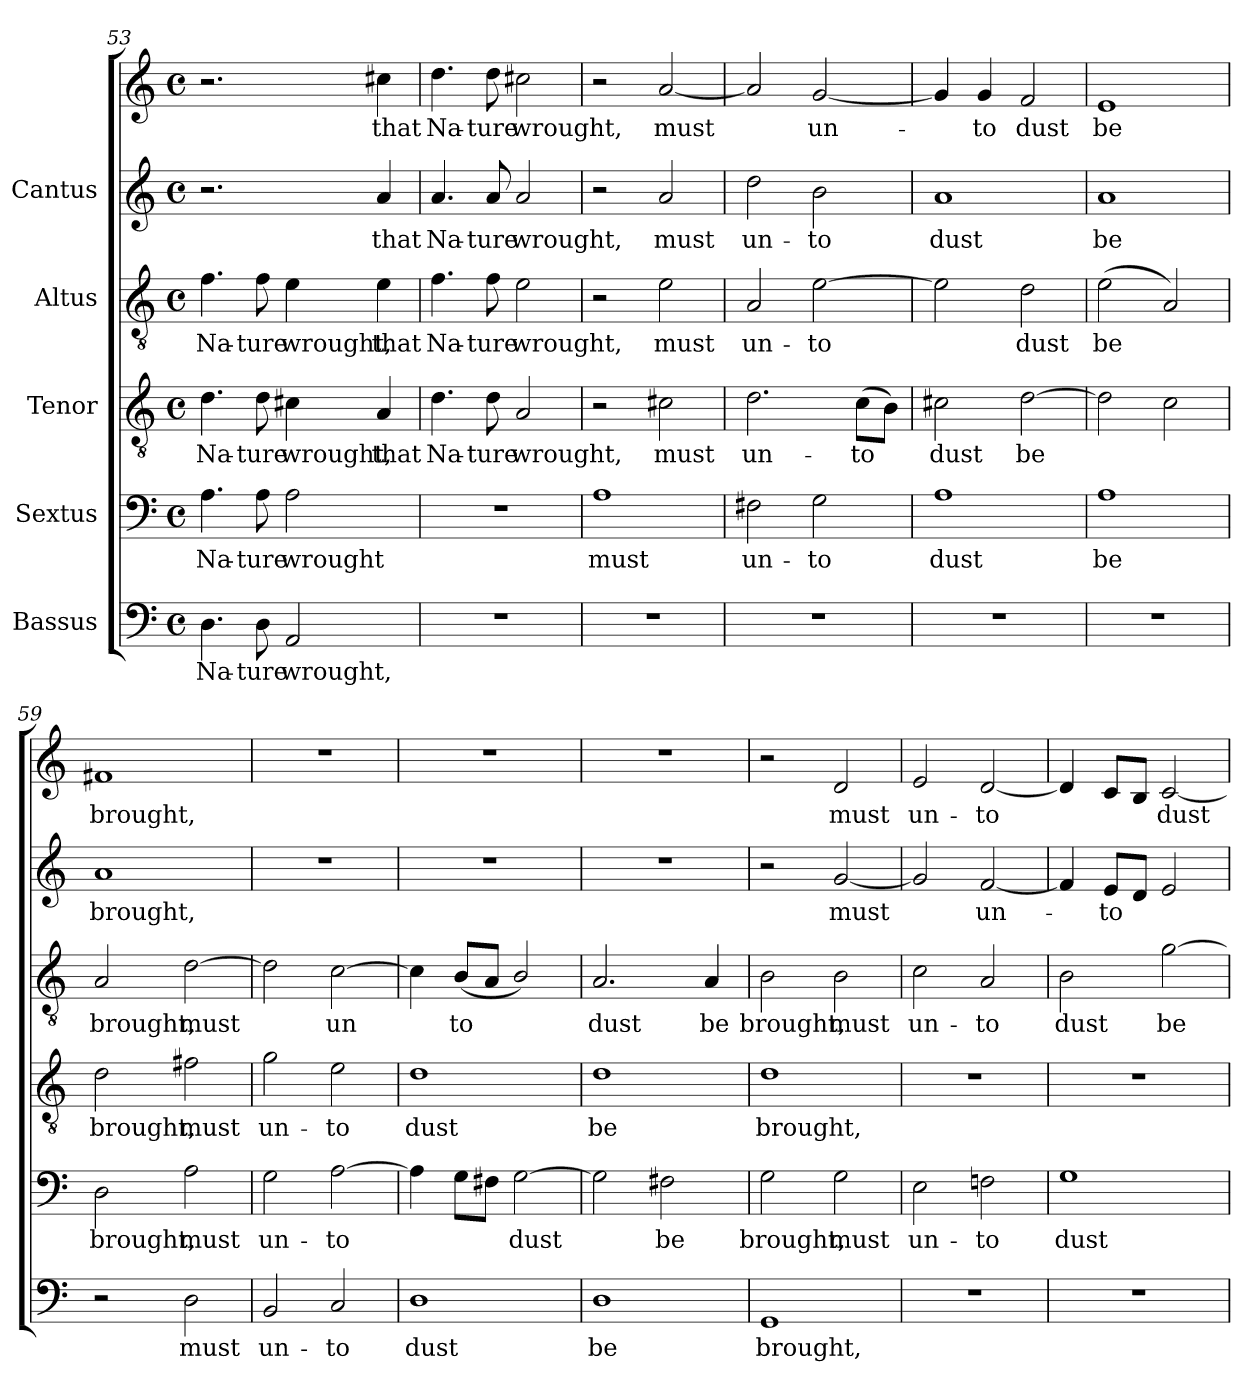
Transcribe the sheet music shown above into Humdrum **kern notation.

**kern	**text	**kern	**text	**kern	**text	**kern	**text	**kern	**text	**kern	**text
*part5	*part5	*part4	*part4	*part3	*part3	*part2	*part2	*part1	*part1	*part1	*part1
*staff6	*staff6	*staff5	*staff5	*staff4	*staff4	*staff3	*staff3	*staff2	*staff2	*staff1	*staff1
*I"Bassus	*	*I"Sextus	*	*I"Tenor	*	*I"Altus	*	*I"Cantus	*	*	*
*clefF4	*	*clefF4	*	*clefGv2	*	*clefGv2	*	*clefG2	*	*clefG2	*
*M4/4	*	*M4/4	*	*M4/4	*	*M4/4	*	*M4/4	*	*M4/4	*
*met(c)	*	*met(c)	*	*met(c)	*	*met(c)	*	*met(c)	*	*met(c)	*
=53	=53	=53	=53	=53	=53	=53	=53	=53	=53	=53	=53
!	!LO:LY:b:cj	!	!LO:LY:b:cj	!	!LO:LY:b:cj	!	!LO:LY:b:cj	!	!	!	!
4.D\	Na-	4.A\	Na-	4.d\	Na-	4.f\	Na-	2.r	.	2.r	.
!	!LO:LY:b:cj	!	!LO:LY:b:cj	!	!LO:LY:b:cj	!	!LO:LY:b:cj	!	!	!	!
8D\	-ture	8A\	-ture	8d\	-ture	8f\	-ture	.	.	.	.
!	!LO:LY:b:cj	!	!LO:LY:b:cj	!	!LO:LY:b:cj	!	!LO:LY:b:cj	!	!	!	!
2AA/	wrought,	2A\	wrought	4c#X\	wrought,	4e\	wrought,	.	.	.	.
!	!	!	!	!	!LO:LY:b:cj	!	!LO:LY:b:cj	!	!LO:LY:b:cj	!	!LO:LY:b:cj
.	.	.	.	4A/	that	4e\	that	4a/	that	4cc#X\	that
!!LO:PB:g=z
=54	=54	=54	=54	=54	=54	=54	=54	=54	=54	=54	=54
!	!	!	!	!	!LO:LY:b:cj	!	!LO:LY:b:cj	!	!LO:LY:b:cj	!	!LO:LY:b:cj
1r	.	1r	.	4.d\	Na-	4.f\	Na-	4.a/	Na-	4.dd\	Na-
!	!	!	!	!	!LO:LY:b:cj	!	!LO:LY:b:cj	!	!LO:LY:b:cj	!	!LO:LY:b:cj
.	.	.	.	8d\	-ture	8f\	-ture	8a/	-ture	8dd\	-ture
!	!	!	!	!	!LO:LY:b:cj	!	!LO:LY:b:cj	!	!LO:LY:b:cj	!	!LO:LY:b:cj
.	.	.	.	2A/	wrought,	2e\	wrought,	2a/	wrought,	2cc#X\	wrought,
=55	=55	=55	=55	=55	=55	=55	=55	=55	=55	=55	=55
!	!	!	!LO:LY:b:cj	!	!	!	!	!	!	!	!
1r	.	1A	must	2r	.	2r	.	2r	.	2r	.
!	!	!	!	!	!LO:LY:b:cj	!	!LO:LY:b:cj	!	!LO:LY:b:cj	!	!LO:LY:b:cj
.	.	.	.	2c#X\	must	2e\	must	2a/	must	[<2a/	must
=56	=56	=56	=56	=56	=56	=56	=56	=56	=56	=56	=56
!	!	!	!LO:LY:b:cj	!	!LO:LY:b:cj	!	!LO:LY:b:cj	!	!LO:LY:b:cj	!	!LO:LY:b:cj
1r	.	2F#X\	un-	2.d\	un-	2A/	un-	2dd\	-un-	2a/]	.
!	!	!	!LO:LY:b:cj	!	!	!	!LO:LY:b:cj	!	!LO:LY:b:cj	!	!LO:LY:b:cj
.	.	2G\	-to	.	.	[>2e\	-to	2b\	-to	[<2g/	un-
!	!	!	!	!	!LO:LY:b:cj	!	!	!	!	!	!
.	.	.	.	(>8c\L	-to	.	.	.	.	.	.
!	!	!	!	!	!LO:LY:b:cj	!	!	!	!	!	!
.	.	.	.	8B\J)	.	.	.	.	.	.	.
=57	=57	=57	=57	=57	=57	=57	=57	=57	=57	=57	=57
!	!	!	!LO:LY:b:cj	!	!LO:LY:b:cj	!	!LO:LY:b:cj	!	!LO:LY:b:cj	!	!LO:LY:b:cj
1r	.	1A	dust	2c#X\	dust	2e\]	.	1a	dust	4g/]	.
!	!	!	!	!	!	!	!	!	!	!	!LO:LY:b:cj
.	.	.	.	.	.	.	.	.	.	4g/	to
!	!	!	!	!	!LO:LY:b:cj	!	!LO:LY:b:cj	!	!	!	!LO:LY:b:cj
.	.	.	.	[>2d\	be	2d\	dust	.	.	2f/	dust
=58	=58	=58	=58	=58	=58	=58	=58	=58	=58	=58	=58
!	!	!	!LO:LY:b:cj	!	!	!	!LO:LY:b:cj	!	!LO:LY:b:cj	!	!LO:LY:b:cj
1r	.	1A	be	2d\]	.	(>2e\	be	1a	be	1e	be
!	!	!	!	!	!	!	!LO:LY:b:cj	!	!	!	!
.	.	.	.	2c\	.	2A/)	.	.	.	.	.
=59	=59	=59	=59	=59	=59	=59	=59	=59	=59	=59	=59
!	!	!	!LO:LY:b:cj	!	!LO:LY:b:cj	!	!LO:LY:b:cj	!	!LO:LY:b:cj	!	!LO:LY:b:cj
2r	.	2D\	brought,	2d\	brought,	2A/	brought,	1a	brought,	1f#X	brought,
!	!LO:LY:b:cj	!	!LO:LY:b:cj	!	!LO:LY:b:cj	!	!LO:LY:b:cj	!	!	!	!
2D\	must	2A\	must	2f#X\	must	[>2d\	must	.	.	.	.
=60	=60	=60	=60	=60	=60	=60	=60	=60	=60	=60	=60
!	!LO:LY:b:cj	!	!LO:LY:b:cj	!	!LO:LY:b:cj	!	!LO:LY:b:cj	!	!	!	!
2BB/	un-	2G\	un-	2g\	un-	2d\]	.	1r	.	1r	.
!	!LO:LY:b:cj	!	!LO:LY:b:cj	!	!LO:LY:b:cj	!	!LO:LY:b:cj	!	!	!	!
2C/	-to	[>2A\	-to	2e\	-to	[>2c\	un-	.	.	.	.
!!LO:LB:g=z
=61	=61	=61	=61	=61	=61	=61	=61	=61	=61	=61	=61
!	!LO:LY:b:cj	!	!LO:LY:b:cj	!	!LO:LY:b:cj	!	!LO:LY:b:cj	!	!	!	!
1D	dust	4A\]	.	1d	dust	4c\]	-	1r	.	1r	.
!	!	!	!LO:LY:b:cj	!	!	!	!LO:LY:b:cj	!	!	!	!
.	.	8G\L	.	.	.	(<8B/L	to	.	.	.	.
!	!	!	!LO:LY:b:cj	!	!	!	!LO:LY:b:cj	!	!	!	!
.	.	8F#X\J	.	.	.	8A/J	.	.	.	.	.
!	!	!	!LO:LY:b:cj	!	!	!	!LO:LY:b:cj	!	!	!	!
.	.	[>2G\	dust	.	.	2B/)	.	.	.	.	.
=62	=62	=62	=62	=62	=62	=62	=62	=62	=62	=62	=62
!	!LO:LY:b:cj	!	!LO:LY:b:cj	!	!LO:LY:b:cj	!	!LO:LY:b:cj	!	!	!	!
1D	be	2G\]	.	1d	be	2.A/	dust	1r	.	1r	.
!	!	!	!LO:LY:b:cj	!	!	!	!	!	!	!	!
.	.	2F#X\	be	.	.	.	.	.	.	.	.
!	!	!	!	!	!	!	!LO:LY:b:cj	!	!	!	!
.	.	.	.	.	.	4A/	be	.	.	.	.
=63	=63	=63	=63	=63	=63	=63	=63	=63	=63	=63	=63
!	!LO:LY:b:cj	!	!LO:LY:b:cj	!	!LO:LY:b:cj	!	!LO:LY:b:cj	!	!	!	!
1GG	brought,	2G\	brought,	1d	brought,	2B\	brought,	2r	.	2r	.
!	!	!	!LO:LY:b:cj	!	!	!	!LO:LY:b:cj	!	!LO:LY:b:cj	!	!LO:LY:b:cj
.	.	2G\	must	.	.	2B\	must	[<2g/	must	2d/	must
=64	=64	=64	=64	=64	=64	=64	=64	=64	=64	=64	=64
!	!	!	!LO:LY:b:cj	!	!	!	!LO:LY:b:cj	!	!LO:LY:b:cj	!	!LO:LY:b:cj
1r	.	2E\	un-	1r	.	2c\	un-	2g/]	.	2e/	un-
!	!	!	!LO:LY:b:cj	!	!	!	!LO:LY:b:cj	!	!LO:LY:b:cj	!	!LO:LY:b:cj
.	.	2Fn\	-to	.	.	2A/	-to	[<2f/	un-	[<2d/	-to
=65	=65	=65	=65	=65	=65	=65	=65	=65	=65	=65	=65
!	!	!	!LO:LY:b:cj	!	!	!	!LO:LY:b:cj	!	!LO:LY:b:cj	!	!LO:LY:b:cj
1r	.	1G	dust	1r	.	2B\	dust	4f/]	.	4d/]	-
!	!	!	!	!	!	!	!	!	!LO:LY:b:cj	!	!LO:LY:b:cj
.	.	.	.	.	.	.	.	8e/L	to	8c/L	.
!	!	!	!	!	!	!	!	!	!LO:LY:b:cj	!	!LO:LY:b:cj
.	.	.	.	.	.	.	.	8d/J	.	8B/J	.
!	!	!	!	!	!	!	!LO:LY:b:cj	!	!LO:LY:b:cj	!	!LO:LY:b:cj
.	.	.	.	.	.	[>2g\	be	2e/	.	[<2c/	dust
=	=	=	=	=	=	=	=	=	=	=	=
*-	*-	*-	*-	*-	*-	*-	*-	*-	*-	*-	*-
